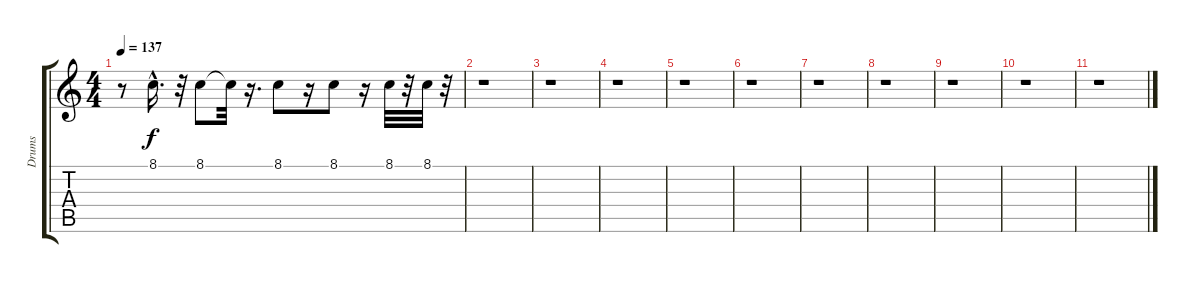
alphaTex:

\track ("Drums" "Drums") {instrument synthdrum}
\staff {score tabs}
\tuning (E4 B3 G3 D3 A2 E2) {hide}
\ts (4 4)
\tempo 137
\clef g2
\ks c
r.8{dy f} 8.1{hac}.16{d} r.32 8.1.8 8.1{t}.32 r.16{d} 8.1.8 r.16 8.1.8 r.16 8.1.32 r.32 8.1.32 r.32 |
r.1 |
r.1 |
r.1 |
r.1 |
r.1 |
r.1 |
r.1 |
r.1 |
r.1 |
r.1
